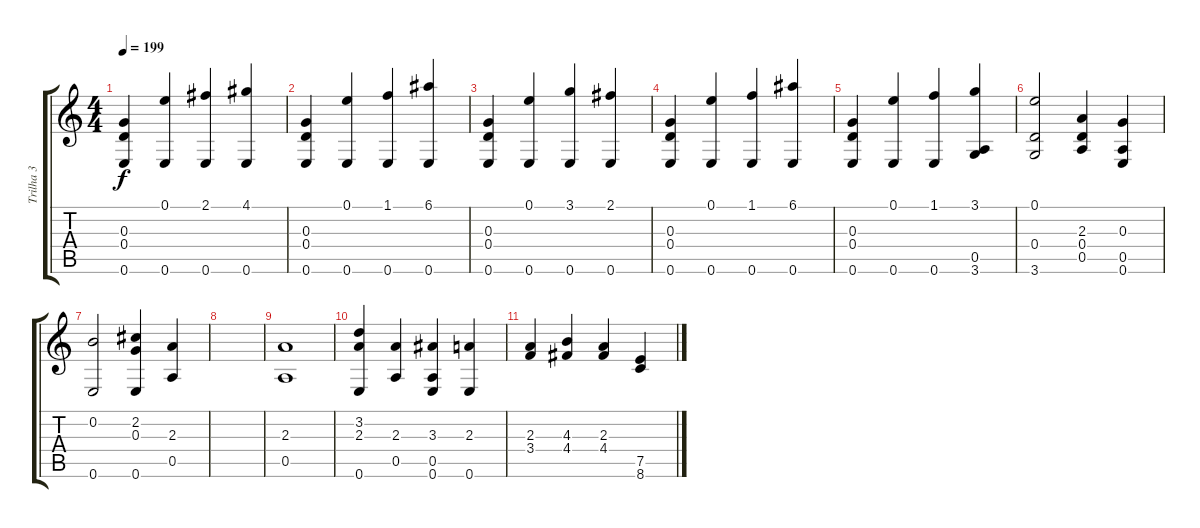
\track ("Trilha 3" "Trilha 3") {instrument overdrivenguitar}
\staff {score tabs}
\tuning (E4 B3 G3 D3 A2 E2) {hide}
\ts (4 4)
\tempo 199
\clef g2
\ks c
(0.3 0.4 0.6).4{dy f} (0.1 0.6).4 (2.1 0.6).4 (4.1 0.6).4 |
(0.3 0.4 0.6).4 (0.1 0.6).4 (1.1 0.6).4 (6.1 0.6).4 |
(0.3 0.4 0.6).4 (0.1 0.6).4 (3.1 0.6).4 (2.1 0.6).4 |
(0.3 0.4 0.6).4 (0.1 0.6).4 (1.1 0.6).4 (6.1 0.6).4 |
(0.3 0.4 0.6).4 (0.1 0.6).4 (1.1 0.6).4 (3.1 0.5 3.6).4 |
(0.1 0.4 3.6).2 (2.3 0.4 0.5).4 (0.3 0.5 0.6).4 |
(0.2 0.6).2 (2.2 0.3 0.6).4 (2.3 0.5).4 |
|
(2.3 0.5).1 |
(3.2 2.3 0.6).4 (2.3 0.5).4 (3.3 0.5 0.6).4 (2.3 0.6).4 |
(2.3 3.4).4 (4.3 4.4).4 (2.3 4.4).4 (7.5 8.6).4
